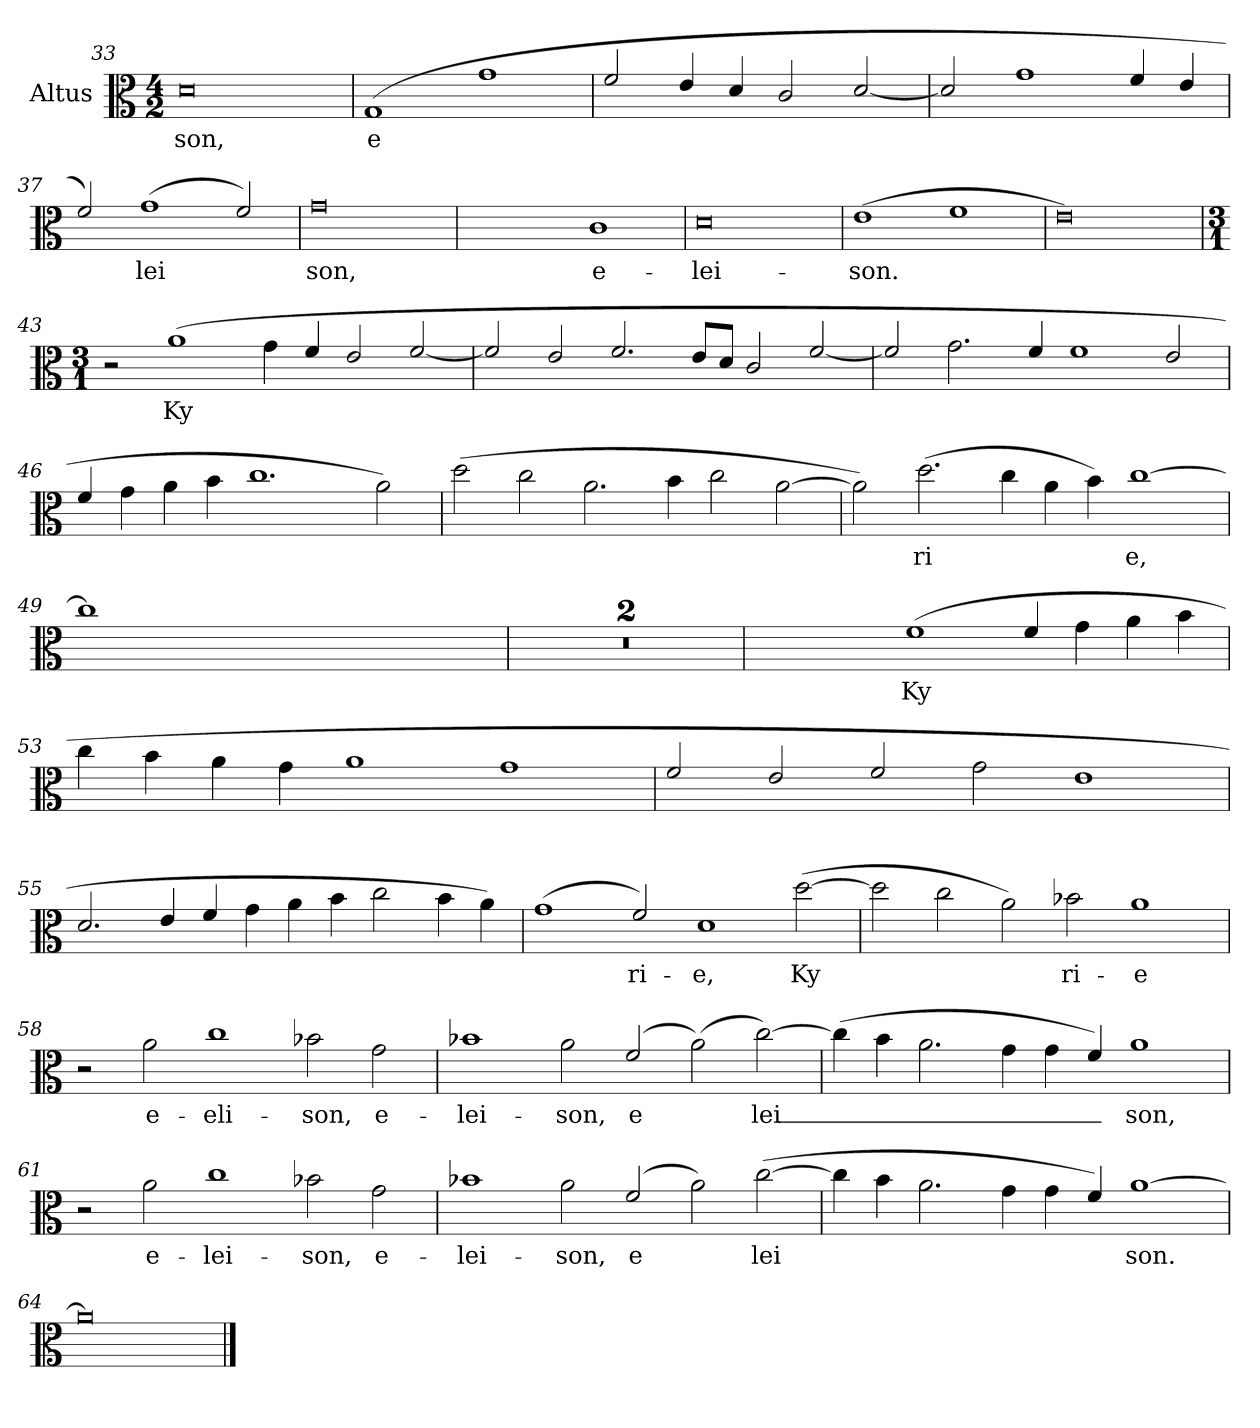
**kern	**text
*part1	*part1
*staff1	*staff1
*I"Altus	*
*I'A	*
*clefC3	*
*ITrd4c7	*
*k[b-]	*
*M4/2	*
=33	=33
!	!LO:LY:b
0G	son,
!!LO:PB:g=z
=34	=34
!	!LO:LY:b
(1C	e
1c	.
=35	=35
2B-/	.
4A/	.
4G/	.
2F/	.
[2G/	.
=36	=36
2G/]	.
1c	.
4B-/	.
4A/	.
=37	=37
2B-/)	.
!	!LO:LY:b
(1c	lei
2B-/)	.
=38	=38
!	!LO:LY:b
0c	son,
!!LO:LB:g=z
=39	=39
2ryy	.
2ryy	.
!	!LO:LY:b
1F	e-
=40	=40
!	!LO:LY:b
0G	lei-
=41	=41
!	!LO:LY:b
(1A	son.
1B-	.
=42	=42
0A)	.
!!LO:LB:g=z
=43	=43
*M3/1	*
2r	.
!	!LO:LY:b
(1d	Ky
4c\	.
4B-/	.
2A/	.
[2B-/	.
=44	=44
2B-/]	.
2A/	.
2.B-/	.
8A/L	.
8G/J	.
2F/	.
[2B-/	.
=45	=45
2B-/]	.
2.c\	.
4B-/	.
1B-	.
2A/	.
!!LO:LB:g=z
=46	=46
4B-/	.
4c\	.
4d\	.
4e\	.
1.f	.
2d\)	.
!!LO:LB:g=z
=47	=47
(2g\	.
2f\	.
2.d\	.
4e\	.
2f\	.
[2d\	.
=48	=48
2d\])	.
!	!LO:LY:b
(2.g\	ri
4f\	.
4d\	.
4e\)	.
!	!LO:LY:b
[1f	e,
=49	=49
1f]	.
2ryy	.
2ryy	.
2ryy	.
2ryy	.
=50	=50
0.ryy	.
!!LO:LB:g=z
=51	=51
0.ryy	.
!!LO:LB:g=z
=52	=52
2ryy	.
2ryy	.
!	!LO:LY:b
(1B-	Ky
4B-/	.
4c\	.
4d\	.
4e\	.
=53	=53
4f\	.
4e\	.
4d\	.
4c\	.
1d	.
1c	.
=54	=54
2B-/	.
2A/	.
2B-/	.
2c\	.
1A	.
!!LO:LB:g=z
=55	=55
2.G/	.
4A/	.
4B-/	.
4c\	.
4d\	.
4e\	.
2f\	.
4e\	.
4d\)	.
!!LO:LB:g=z
=56	=56
!	!LO:LY:b
(1c	_-
!	!LO:LY:b
2B-/)	ri-
!	!LO:LY:b
1G	e,
!	!LO:LY:b
([2g\	Ky
=57	=57
2g\]	.
2f\	.
2d\)	.
!	!LO:LY:b
2e-X\	ri-
!	!LO:LY:b
1d	e
=58	=58
2r	.
!	!LO:LY:b
2d\	e-
!	!LO:LY:b
1f	eli-
!	!LO:LY:b
2e-X\	son,
!	!LO:LY:b
2c\	e-
!!LO:LB:g=z
=59	=59
!	!LO:LY:b
1e-X	lei-
!	!LO:LY:b
2d\	son,
!	!LO:LY:b
(2B-/	e
(2d\)	.
!	!LO:LY:b
[2f\)	lei_-
!!LO:LB:g=z
=60	=60
(4f\]	.
4e\	.
2.d\	.
4c\	.
4c\	.
4B-/)	.
!	!LO:LY:b
1d	son,
=61	=61
2r	.
!	!LO:LY:b
2d\	e-
!	!LO:LY:b
1f	lei-
!	!LO:LY:b
2e-X\	son,
!	!LO:LY:b
2c\	e-
=62	=62
!	!LO:LY:b
1e-X	lei-
!	!LO:LY:b
2d\	son,
!	!LO:LY:b
(2B-/	e
2d\)	.
!	!LO:LY:b
([2f\	lei
!!LO:LB:g=z
=63	=63
4f\]	.
4e\	.
2.d\	.
4c\	.
4c\	.
4B-/)	.
!	!LO:LY:b
[1d	son.
=64	=64
0d]	.
==	==
*-	*-
